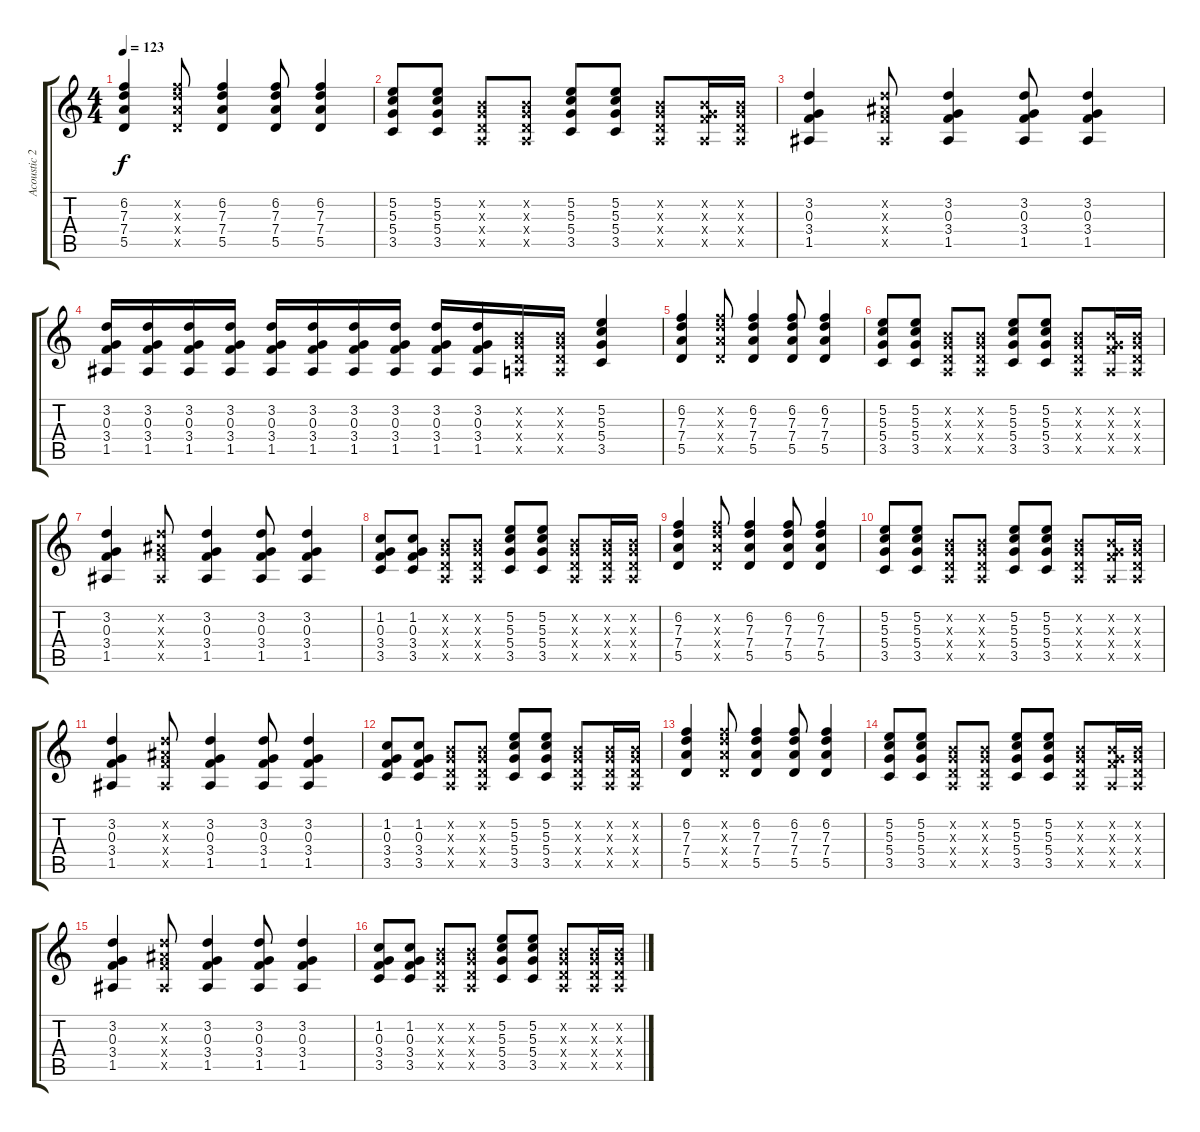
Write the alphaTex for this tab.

\track ("Acoustic 2" "Acoustic 2") {instrument acousticguitarsteel}
\staff {score tabs}
\tuning (E4 B3 G3 D3 A2 D2) {hide}
\ts (4 4)
\tempo 123
\clef g2
\ks c
(6.2 7.3 7.4 5.5).4{dy f} (6.2{x} 7.3{x} 7.4{x} 5.5{x}).8 (6.2 7.3 7.4 5.5).4 (6.2 7.3 7.4 5.5).8 (6.2 7.3 7.4 5.5).4 |
(5.2 5.3 5.4 3.5).8 (5.2 5.3 5.4 3.5).8 (0.2{x} 0.3{x} 0.4{x} 0.5{x}).8 (0.2{x} 0.3{x} 0.4{x} 0.5{x}).8 (5.2 5.3 5.4 3.5).8 (5.2 5.3 5.4 3.5).8 (0.2{x} 0.3{x} 0.4{x} 0.5{x}).8 (0.2{x} 0.3{x} 3.4{x} 0.5{x}).16 (0.2{x} 0.3{x} 0.4{x} 0.5{x}).16 |
(3.2 0.3 3.4 1.5).4 (3.2{x} 3.3{x} 3.4{x} 1.5{x}).8 (3.2 0.3 3.4 1.5).4 (3.2 0.3 3.4 1.5).8 (3.2 0.3 3.4 1.5).4 |
(3.2 0.3 3.4 1.5).16 (3.2 0.3 3.4 1.5).16 (3.2 0.3 3.4 1.5).16 (3.2 0.3 3.4 1.5).16 (3.2 0.3 3.4 1.5).16 (3.2 0.3 3.4 1.5).16 (3.2 0.3 3.4 1.5).16 (3.2 0.3 3.4 1.5).16 (3.2 0.3 3.4 1.5).16 (3.2 0.3 3.4 1.5).16 (0.2{x} 0.3{x} 0.4{x} 0.5{x}).16 (0.2{x} 0.3{x} 0.4{x} 0.5{x}).16 (5.2 5.3 5.4 3.5).4 |
(6.2 7.3 7.4 5.5).4 (6.2{x} 7.3{x} 7.4{x} 5.5{x}).8 (6.2 7.3 7.4 5.5).4 (6.2 7.3 7.4 5.5).8 (6.2 7.3 7.4 5.5).4 |
(5.2 5.3 5.4 3.5).8 (5.2 5.3 5.4 3.5).8 (0.2{x} 0.3{x} 0.4{x} 0.5{x}).8 (0.2{x} 0.3{x} 0.4{x} 0.5{x}).8 (5.2 5.3 5.4 3.5).8 (5.2 5.3 5.4 3.5).8 (0.2{x} 0.3{x} 0.4{x} 0.5{x}).8 (0.2{x} 0.3{x} 3.4{x} 0.5{x}).16 (0.2{x} 0.3{x} 0.4{x} 0.5{x}).16 |
(3.2 0.3 3.4 1.5).4 (3.2{x} 3.3{x} 3.4{x} 1.5{x}).8 (3.2 0.3 3.4 1.5).4 (3.2 0.3 3.4 1.5).8 (3.2 0.3 3.4 1.5).4 |
(1.2 0.3 3.4 3.5).8 (1.2 0.3 3.4 3.5).8 (0.2{x} 0.3{x} 0.4{x} 0.5{x}).8 (0.2{x} 0.3{x} 0.4{x} 0.5{x}).8 (5.2 5.3 5.4 3.5).8 (5.2 5.3 5.4 3.5).8 (0.2{x} 0.3{x} 0.4{x} 0.5{x}).8 (0.2{x} 0.3{x} 0.4{x} 0.5{x}).16 (0.2{x} 0.3{x} 0.4{x} 0.5{x}).16 |
(6.2 7.3 7.4 5.5).4 (6.2{x} 7.3{x} 7.4{x} 5.5{x}).8 (6.2 7.3 7.4 5.5).4 (6.2 7.3 7.4 5.5).8 (6.2 7.3 7.4 5.5).4 |
(5.2 5.3 5.4 3.5).8 (5.2 5.3 5.4 3.5).8 (0.2{x} 0.3{x} 0.4{x} 0.5{x}).8 (0.2{x} 0.3{x} 0.4{x} 0.5{x}).8 (5.2 5.3 5.4 3.5).8 (5.2 5.3 5.4 3.5).8 (0.2{x} 0.3{x} 0.4{x} 0.5{x}).8 (0.2{x} 0.3{x} 3.4{x} 0.5{x}).16 (0.2{x} 0.3{x} 0.4{x} 0.5{x}).16 |
(3.2 0.3 3.4 1.5).4 (3.2{x} 3.3{x} 3.4{x} 1.5{x}).8 (3.2 0.3 3.4 1.5).4 (3.2 0.3 3.4 1.5).8 (3.2 0.3 3.4 1.5).4 |
(1.2 0.3 3.4 3.5).8 (1.2 0.3 3.4 3.5).8 (0.2{x} 0.3{x} 0.4{x} 0.5{x}).8 (0.2{x} 0.3{x} 0.4{x} 0.5{x}).8 (5.2 5.3 5.4 3.5).8 (5.2 5.3 5.4 3.5).8 (0.2{x} 0.3{x} 0.4{x} 0.5{x}).8 (0.2{x} 0.3{x} 0.4{x} 0.5{x}).16 (0.2{x} 0.3{x} 0.4{x} 0.5{x}).16 |
(6.2 7.3 7.4 5.5).4 (6.2{x} 7.3{x} 7.4{x} 5.5{x}).8 (6.2 7.3 7.4 5.5).4 (6.2 7.3 7.4 5.5).8 (6.2 7.3 7.4 5.5).4 |
(5.2 5.3 5.4 3.5).8 (5.2 5.3 5.4 3.5).8 (0.2{x} 0.3{x} 0.4{x} 0.5{x}).8 (0.2{x} 0.3{x} 0.4{x} 0.5{x}).8 (5.2 5.3 5.4 3.5).8 (5.2 5.3 5.4 3.5).8 (0.2{x} 0.3{x} 0.4{x} 0.5{x}).8 (0.2{x} 0.3{x} 3.4{x} 0.5{x}).16 (0.2{x} 0.3{x} 0.4{x} 0.5{x}).16 |
(3.2 0.3 3.4 1.5).4 (3.2{x} 3.3{x} 3.4{x} 1.5{x}).8 (3.2 0.3 3.4 1.5).4 (3.2 0.3 3.4 1.5).8 (3.2 0.3 3.4 1.5).4 |
(1.2 0.3 3.4 3.5).8 (1.2 0.3 3.4 3.5).8 (0.2{x} 0.3{x} 0.4{x} 0.5{x}).8 (0.2{x} 0.3{x} 0.4{x} 0.5{x}).8 (5.2 5.3 5.4 3.5).8 (5.2 5.3 5.4 3.5).8 (0.2{x} 0.3{x} 0.4{x} 0.5{x}).8 (0.2{x} 0.3{x} 0.4{x} 0.5{x}).16 (0.2{x} 0.3{x} 0.4{x} 0.5{x}).16
